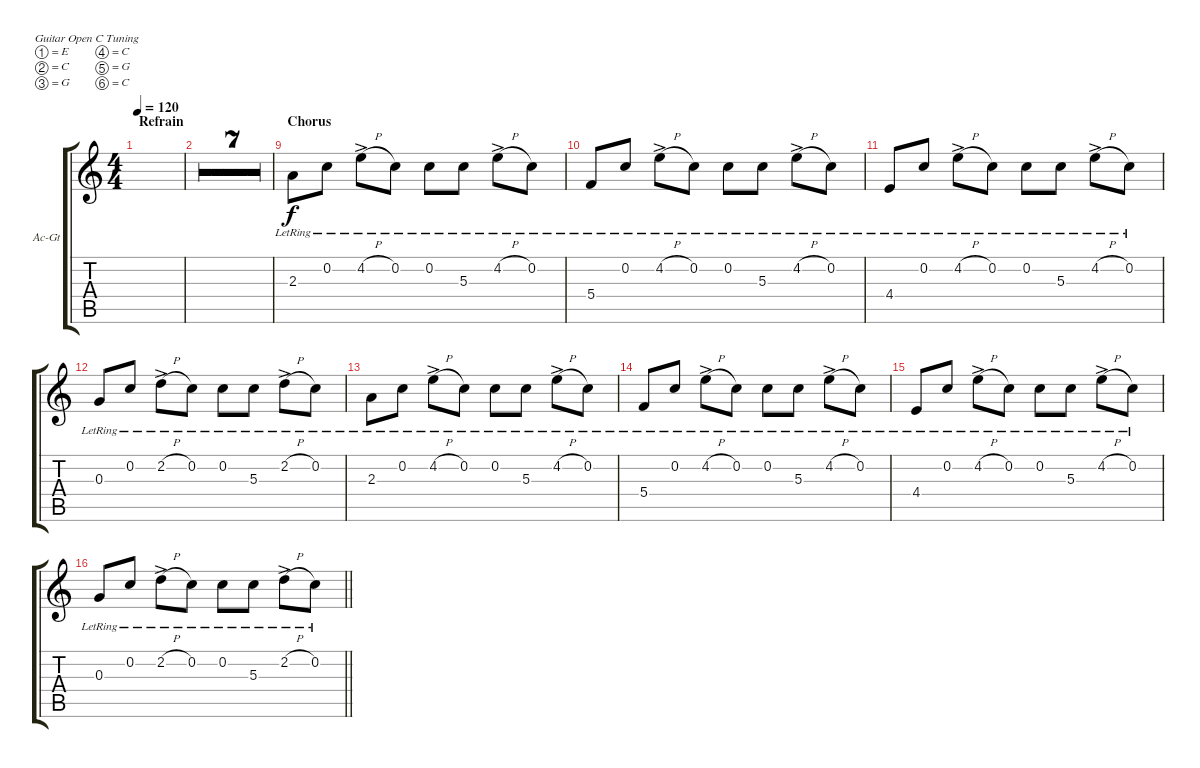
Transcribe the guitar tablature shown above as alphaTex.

\defaultSystemsLayout 4
\bracketExtendMode groupsimilarinstruments
\firstSystemTrackNameOrientation horizontal
\otherSystemsTrackNameOrientation horizontal
\track ("Acoustic Guitar" "Ac-Gt") {multiBarRest instrument acousticguitarsteel}
\staff {score tabs}
\tuning (E4 C4 G3 C3 G2 C2)
\ts (4 4)
\section ("" "Refrain")
\tempo 120
\clef g2
\ks c
|
|
|
|
|
|
|
\barLineRight lightlight
|
\section ("" "Chorus")
2.3{lr}.8 0.2{lr}.8 4.2{h ac lr}.8 0.2{lr}.8 0.2{lr}.8 5.3{lr}.8 4.2{h ac lr}.8 0.2{lr}.8 |
5.4{lr}.8 0.2{lr}.8 4.2{h ac lr}.8 0.2{lr}.8 0.2{lr}.8 5.3{lr}.8 4.2{h ac lr}.8 0.2{lr}.8 |
4.4{lr}.8 0.2{lr}.8 4.2{h ac lr}.8 0.2{lr}.8 0.2{lr}.8 5.3{lr}.8 4.2{h ac lr}.8 0.2{lr}.8 |
0.3{lr}.8 0.2{lr}.8 2.2{h ac lr}.8 0.2{lr}.8 0.2{lr}.8 5.3{lr}.8 2.2{h ac lr}.8 0.2{lr}.8 |
2.3{lr}.8 0.2{lr}.8 4.2{h ac lr}.8 0.2{lr}.8 0.2{lr}.8 5.3{lr}.8 4.2{h ac lr}.8 0.2{lr}.8 |
5.4{lr}.8 0.2{lr}.8 4.2{h ac lr}.8 0.2{lr}.8 0.2{lr}.8 5.3{lr}.8 4.2{h ac lr}.8 0.2{lr}.8 |
4.4{lr}.8 0.2{lr}.8 4.2{h ac lr}.8 0.2{lr}.8 0.2{lr}.8 5.3{lr}.8 4.2{h ac lr}.8 0.2{lr}.8 |
\barLineRight lightlight
0.3{lr}.8 0.2{lr}.8 2.2{h ac lr}.8 0.2{lr}.8 0.2{lr}.8 5.3{lr}.8 2.2{h ac lr}.8 0.2{lr}.8
